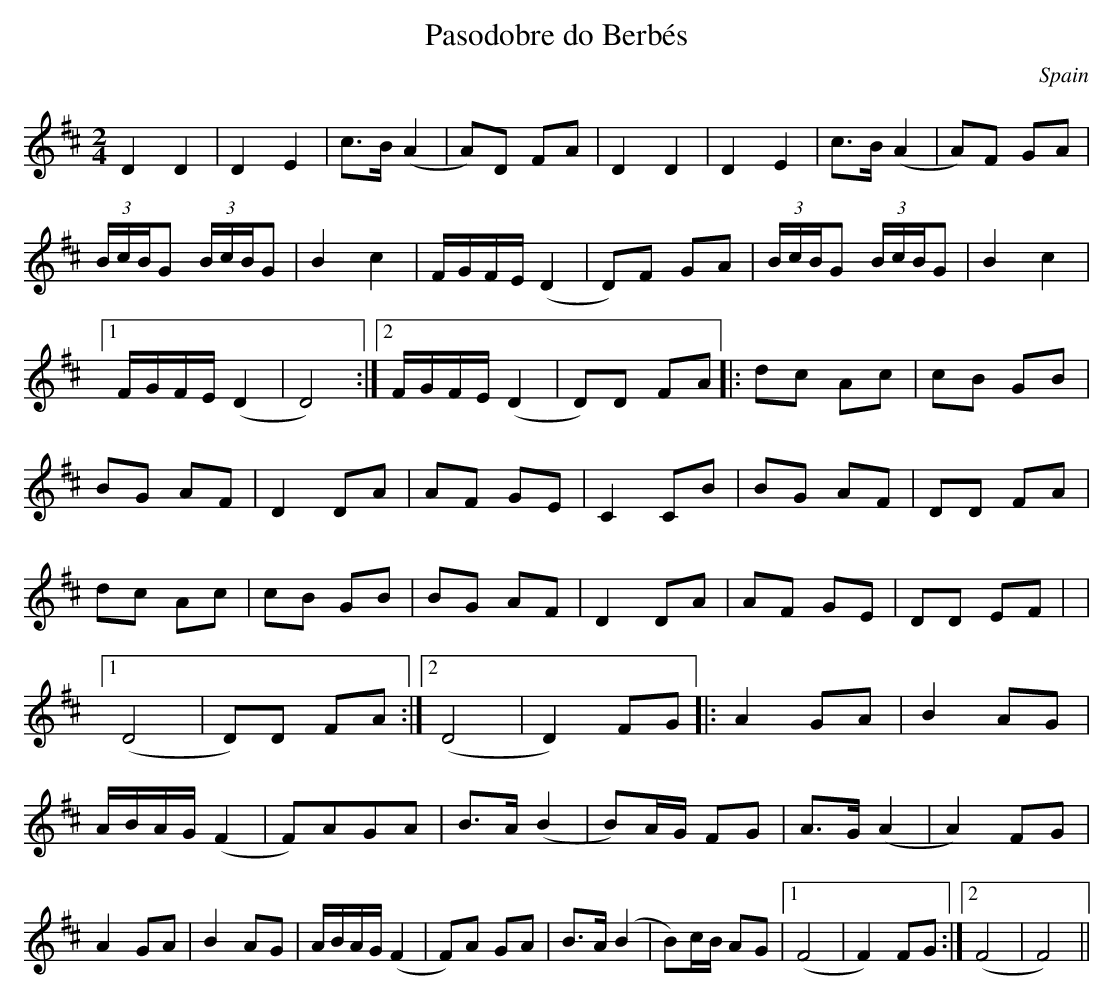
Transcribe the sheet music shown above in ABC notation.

X:1
T:Pasodobre do Berb\'es
O:Spain
M:2/4
K:D
D4 D4|D4 E4|c3B (A4|A2)D2 F2A2|\
D4 D4|D4 E4|c3B (A4|A2)F2 G2A2|\
(3BcBG2 (3BcBG2|B4 c4|FGFE (D4|D2)F2 G2A2|\
(3BcBG2 (3BcBG2|B4 c4\
|1 FGFE (D4|D8) :|2 FGFE (D4|D2)D2 F2A2|:\
d2c2 A2c2|c2B2 G2B2|B2G2 A2F2|D4 D2A2|\
A2F2 G2E2|C4 C2B2|B2G2 A2F2|D2D2 F2A2|\
d2c2 A2c2|c2B2 G2B2|B2G2 A2F2|D4 D2A2|\
A2F2 G2E2|D2D2 E2F2| \
|1 (D8|D2)D2 F2A2 :|2 (D8|D4) F2G2\
|:A4 G2A2|B4 A2G2|ABAG (F4|F2)A2G2A2|\
B3A (B4|B2)AG F2G2|A3G (A4|A4) F2G2|\
A4 G2A2|B4 A2G2|ABAG (F4|F2)A2 G2A2|\
B3A (B4|B2)cB A2G2\
|1 (F8|F4) F2G2 :|2 (F8|F8) ||
